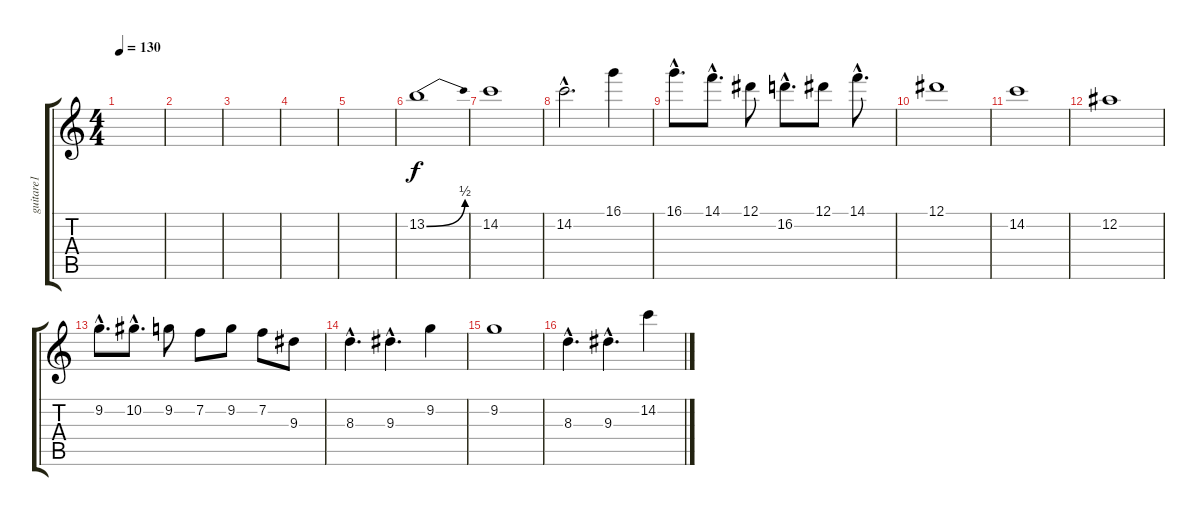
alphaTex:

\track ("guitare1" "guitare1") {instrument acousticguitarsteel}
\staff {score tabs}
\tuning (Eb4 Bb3 Gb3 Db3 Ab2 Eb2) {hide}
\ts (4 4)
\tempo 130
\clef g2
\ks c
|
|
|
|
|
13.2{be (bend 0 0 60 2)}.1{instrument distortionguitar} |
14.2.1 |
14.2{hac}.2{d} 16.1.4 |
16.1{hac}.8{d} 14.1{hac}.8{d} 12.1.8 16.2{hac}.8{d} 12.1.8 14.1{hac}.8{d} |
12.1.1 |
14.2.1 |
12.2.1 |
9.2{hac}.8{d} 10.2{hac}.8{d} 9.2.8 7.2.8 9.2.8 7.2.8 9.3.8 |
8.3{hac}.4{d} 9.3{hac}.4{d} 9.2.4 |
9.2.1 |
8.3{hac}.4{d} 9.3{hac}.4{d} 14.2.4
